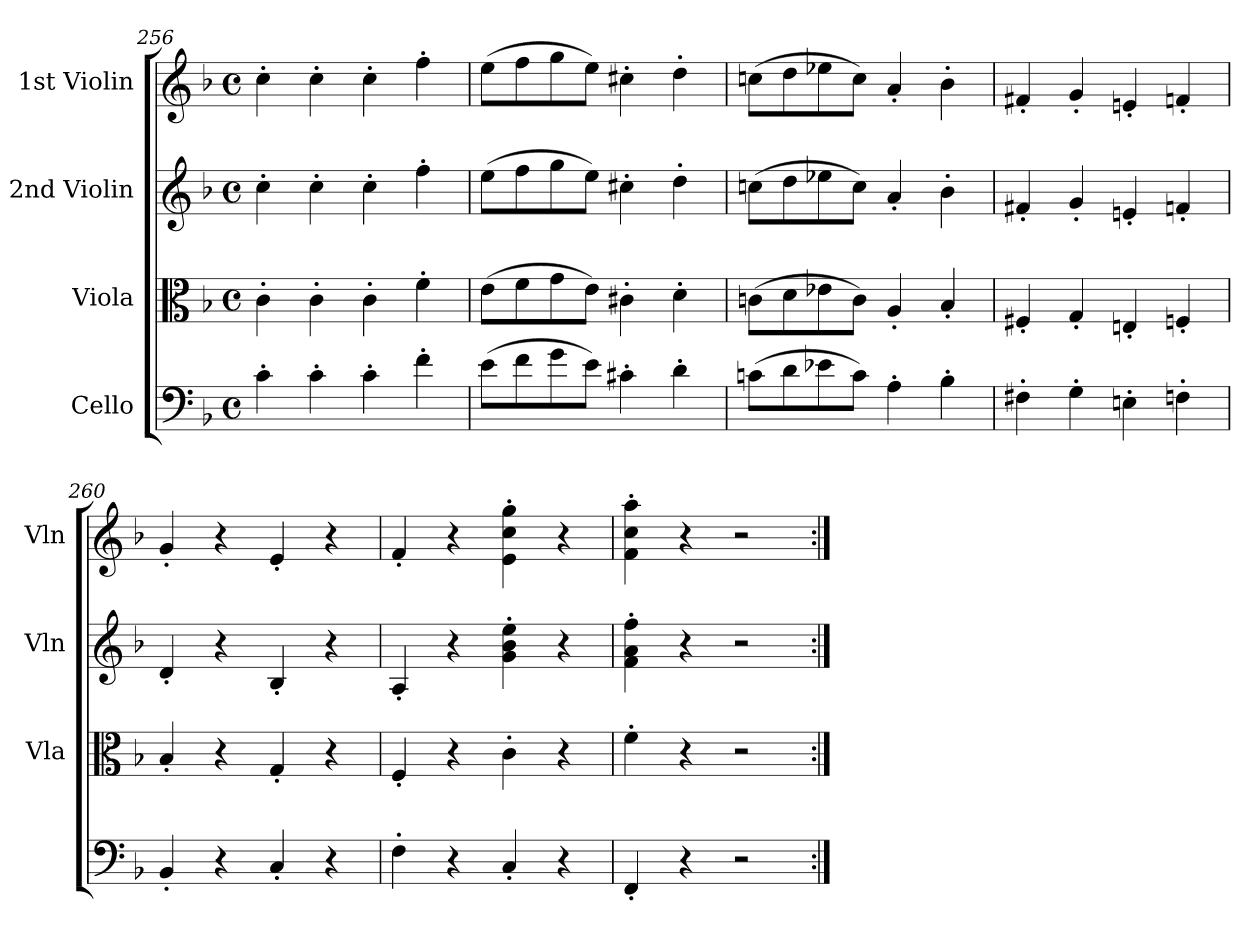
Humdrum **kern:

**kern	**kern	**kern	**kern
*part4	*part3	*part2	*part1
*staff4	*staff3	*staff2	*staff1
*I"Cello	*I"Viola	*I"2nd Violin	*I"1st Violin
*	*I'Vla	*I'Vln	*I'Vln
*clefF4	*clefC3	*clefG2	*clefG2
*k[b-]	*k[b-]	*k[b-]	*k[b-]
*F:	*F:	*F:	*F:
*M4/4	*M4/4	*M4/4	*M4/4
*met(c)	*met(c)	*met(c)	*met(c)
=256	=256	=256	=256
4c'	4c'	4cc'	4cc'
4c'	4c'	4cc'	4cc'
4c'	4c'	4cc'	4cc'
4f'	4f'	4ff'	4ff'
=257	=257	=257	=257
(8eL	(8eL	(8eeL	(8eeL
8f	8f	8ff	8ff
8g	8g	8gg	8gg
8eJ)	8eJ)	8eeJ)	8eeJ)
4c#X'	4c#X'	4cc#X'	4cc#X'
4d'	4d'	4dd'	4dd'
=258	=258	=258	=258
(8cnL	(8cnL	(8ccnL	(8ccnL
8d	8d	8dd	8dd
8e-X	8e-X	8ee-X	8ee-X
8cJ)	8cJ)	8ccJ)	8ccJ)
4A'	4A'	4a'	4a'
4B-'	4B-'	4b-'	4b-'
=259	=259	=259	=259
4F#X'	4F#X'	4f#X'	4f#X'
4G'	4G'	4g'	4g'
4En'	4En'	4en'	4en'
4Fn'	4Fn'	4fn'	4fn'
=260	=260	=260	=260
4BB-'	4B-'	4d'	4g'
4r	4r	4r	4r
4C'	4G'	4B-'	4e'
4r	4r	4r	4r
=261	=261	=261	=261
4F'	4F'	4A'	4f'
4r	4r	4r	4r
4C'	4c'	4g' 4b-' 4ee'	4e' 4cc' 4gg'
4r	4r	4r	4r
=262	=262	=262	=262
4FF'	4f'	4f' 4a' 4ff'	4f' 4cc' 4aa'
4r	4r	4r	4r
2r	2r	2r	2r
=:|!	=:|!	=:|!	=:|!
*-	*-	*-	*-
